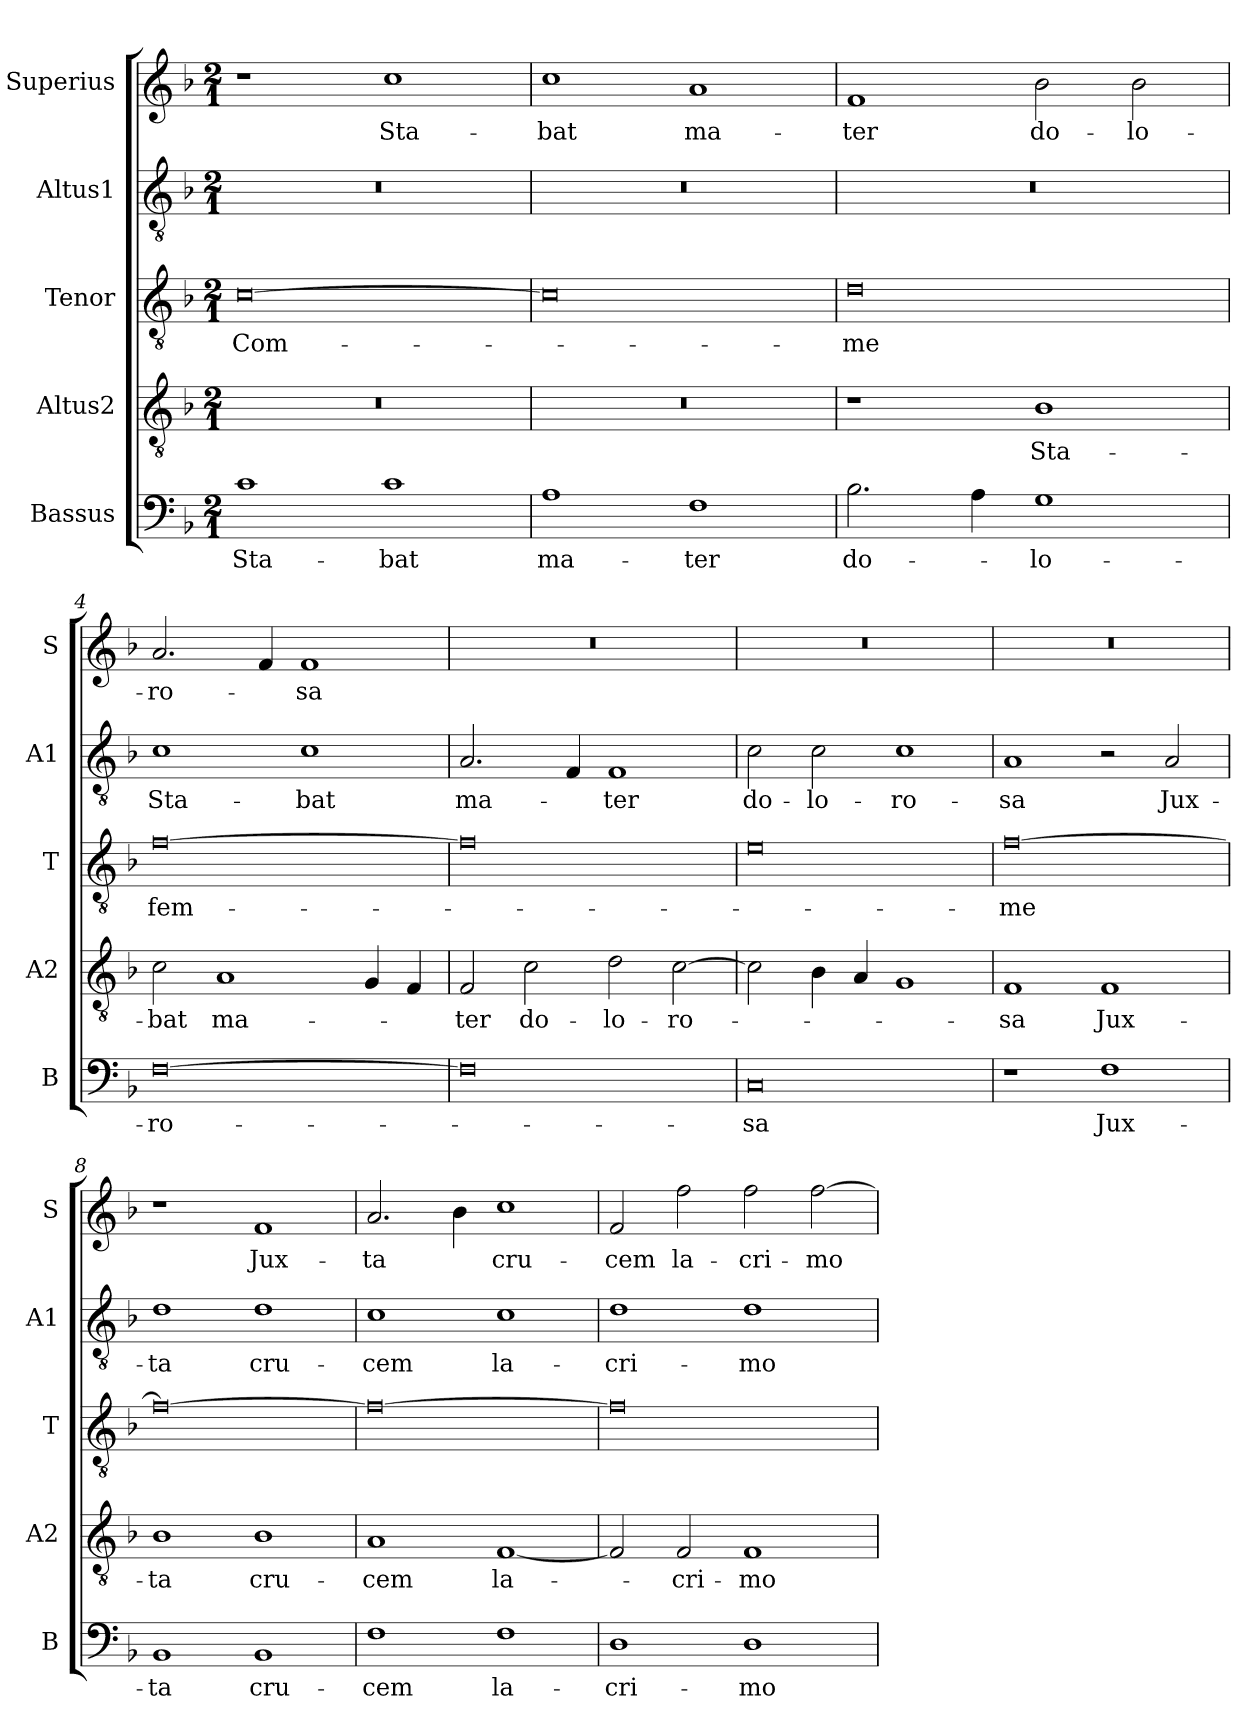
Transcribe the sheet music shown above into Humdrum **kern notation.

**kern	**text	**kern	**text	**kern	**text	**kern	**text	**kern	**text
*part5	*part5	*part4	*part4	*part3	*part3	*part2	*part2	*part1	*part1
*staff5	*staff5	*staff4	*staff4	*staff3	*staff3	*staff2	*staff2	*staff1	*staff1
*I"Bassus	*	*I"Altus2	*	*I"Tenor	*	*I"Altus1	*	*I"Superius	*
*I'B	*	*I'A2	*	*I'T	*	*I'A1	*	*I'S	*
*clefF4	*	*clefGv2	*	*clefGv2	*	*clefGv2	*	*clefG2	*
*k[b-]	*	*k[b-]	*	*k[b-]	*	*k[b-]	*	*k[b-]	*
*M2/1	*	*M2/1	*	*M2/1	*	*M2/1	*	*M2/1	*
*MM280	*	*MM280	*	*MM280	*	*MM280	*	*MM280	*
=1	=1	=1	=1	=1	=1	=1	=1	=1	=1
1c	Sta-	0r	.	[0c	Com-	0r	.	1r	.
1c	-bat	.	.	.	.	.	.	1cc	Sta-
=2	=2	=2	=2	=2	=2	=2	=2	=2	=2
1A	ma-	0r	.	0c]	.	0r	.	1cc	-bat
1F	-ter	.	.	.	.	.	.	1a	ma-
=3	=3	=3	=3	=3	=3	=3	=3	=3	=3
2.B-\	do-	1r	.	0d	-me	0r	.	1f	-ter
4A\	.	.	.	.	.	.	.	.	.
1G	-lo-	1B-	Sta-	.	.	.	.	2b-\	do-
.	.	.	.	.	.	.	.	2b-\	-lo-
=4	=4	=4	=4	=4	=4	=4	=4	=4	=4
[0F	-ro-	2c\	-bat	[0f	fem-	1c	Sta-	2.a/	-ro-
.	.	1A	ma-	.	.	.	.	.	.
.	.	.	.	.	.	.	.	4f/	.
.	.	.	.	.	.	1c	-bat	1f	-sa
.	.	4G/	.	.	.	.	.	.	.
.	.	4F/	.	.	.	.	.	.	.
=5	=5	=5	=5	=5	=5	=5	=5	=5	=5
0F]	.	2F/	-ter	0f]	.	2.A/	ma-	0r	.
.	.	2c\	do-	.	.	.	.	.	.
.	.	.	.	.	.	4F/	.	.	.
.	.	2d\	-lo-	.	.	1F	-ter	.	.
.	.	[2c\	-ro-	.	.	.	.	.	.
=6	=6	=6	=6	=6	=6	=6	=6	=6	=6
0C	-sa	2c\]	.	0e	.	2c\	do-	0r	.
.	.	4B-\	.	.	.	2c\	-lo-	.	.
.	.	4A/	.	.	.	.	.	.	.
.	.	1G	.	.	.	1c	-ro-	.	.
=7	=7	=7	=7	=7	=7	=7	=7	=7	=7
1r	.	1F	-sa	[0f	-me	1A	-sa	0r	.
1F	Jux-	1F	Jux-	.	.	2r	.	.	.
.	.	.	.	.	.	2A/	Jux-	.	.
=8	=8	=8	=8	=8	=8	=8	=8	=8	=8
1BB-	-ta	1B-	-ta	0f_	.	1d	-ta	1r	.
1BB-	cru-	1B-	cru-	.	.	1d	cru-	1f	Jux-
=9	=9	=9	=9	=9	=9	=9	=9	=9	=9
1F	-cem	1A	-cem	0f_	.	1c	-cem	2.a/	-ta
.	.	.	.	.	.	.	.	4b-\	.
1F	la-	[1F	la-	.	.	1c	la-	1cc	cru-
=10	=10	=10	=10	=10	=10	=10	=10	=10	=10
1D	-cri-	2F/]	.	0f]	.	1d	-cri-	2f/	-cem
.	.	2F/	-cri-	.	.	.	.	2ff\	la-
1D	-mo-	1F	-mo-	.	.	1d	-mo-	2ff\	-cri-
.	.	.	.	.	.	.	.	[2ff\	-mo-
=	=	=	=	=	=	=	=	=	=
*-	*-	*-	*-	*-	*-	*-	*-	*-	*-
